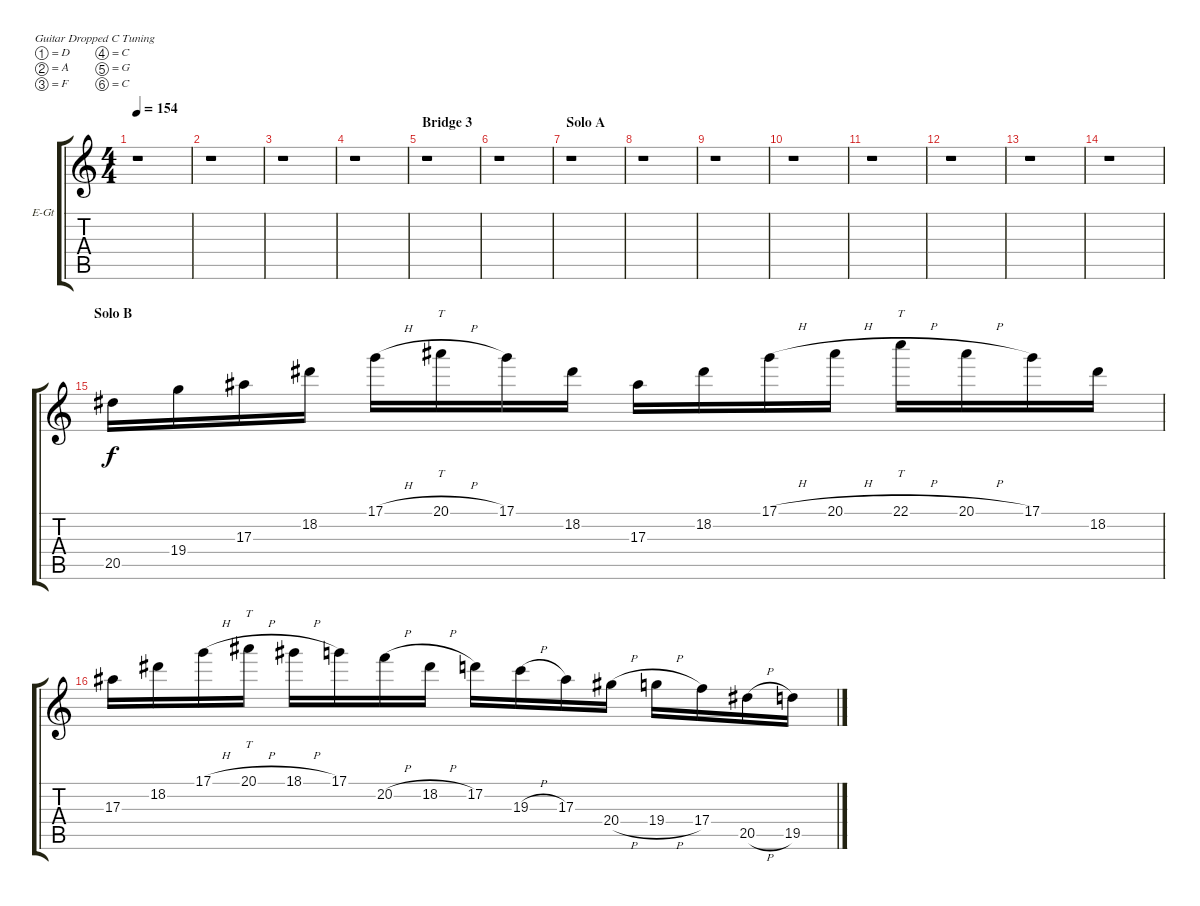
\defaultSystemsLayout 4
\bracketExtendMode groupsimilarinstruments
\firstSystemTrackNameOrientation horizontal
\otherSystemsTrackNameOrientation horizontal
\track ("Lead Harmony" "E-Gt") {instrument overdrivenguitar}
\staff {score tabs}
\tuning (D4 A3 F3 C3 G2 C2)
\ts (4 4)
\tempo 154
\clef g2
\ks c
r.1{dy f} |
r.1 |
r.1 |
r.1 |
\section ("" "Bridge 3")
r.1 |
r.1 |
\section ("" "Solo A")
r.1 |
r.1 |
r.1 |
r.1 |
r.1 |
r.1 |
r.1 |
r.1 |
\section ("" "Solo B")
20.5.16 19.4.16 17.3.16 18.2.16 17.1{h}.16 20.1{h}.16{tt} 17.1.16 18.2.16 17.3.16 18.2.16 17.1{h}.16 20.1{h}.16 22.1{h}.16{tt} 20.1{h}.16 17.1.16 18.2.16 |
17.3.16 18.2.16 17.1{h}.16 20.1{h}.16{tt} 18.1{h}.16 17.1.16 20.2{h}.16 18.2{h}.16 17.2.16 19.3{h}.16 17.3.16 20.4{h}.16 19.4{h}.16 17.4.16 20.5{h}.16 19.5.16
